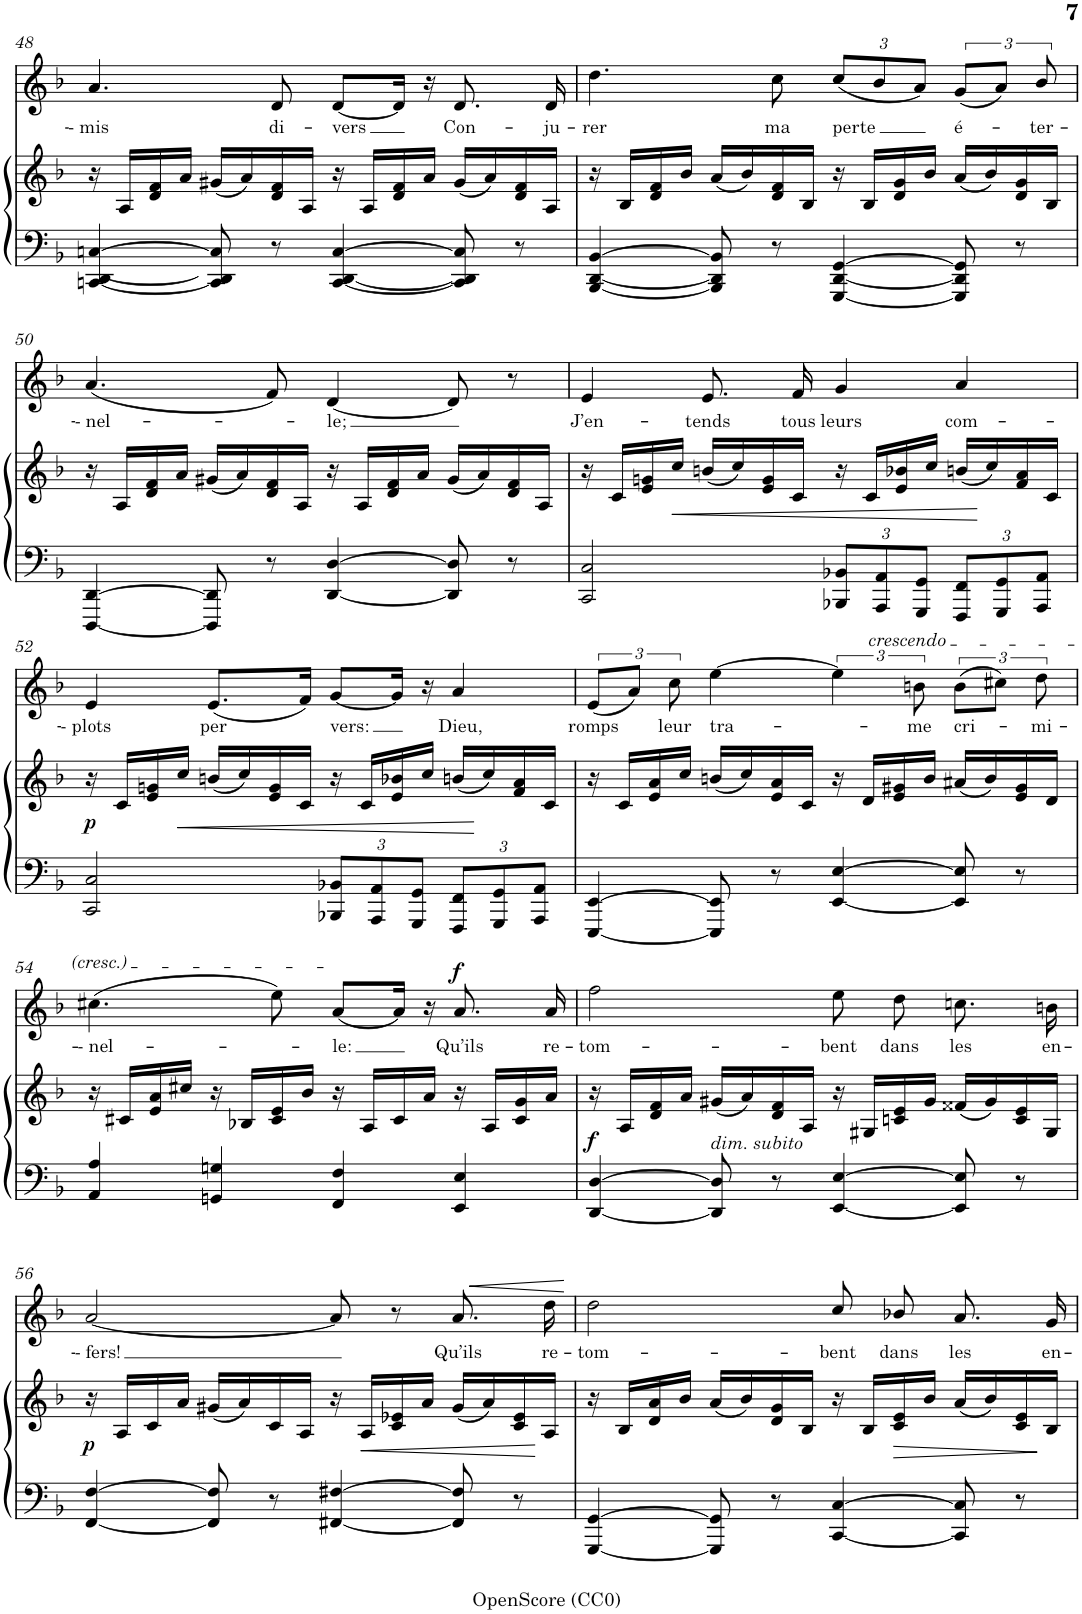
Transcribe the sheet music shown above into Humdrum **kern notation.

**kern	**kern	**dynam	**kern	**text	**dynam
*part2	*part2	*part2	*part1	*part1	*part1
*staff3	*staff2	*staff2/3	*staff1	*staff1	*staff1
*I"Piano	*	*	*I"Chant Voice	*	*
*I'Pno	*	*	*	*	*
!!LO:PB:g=z
*clefF4	*clefG2	*	*clefG2	*	*
*k[b-]	*k[b-]	*	*k[b-]	*	*
*M4/4	*M4/4	*	*M4/4	*	*
*met(c)	*met(c)	*	*met(c)	*	*
=48	=48	=48	=48	=48	=48
!	!	!	!	!LO:LY:b	!
[4CCn/ [<4DD/ [4Cn/	16r	.	4.a/	-- mis	.
.	16A/LL	.	.	.	.
.	16d/ 16f/	.	.	.	.
.	16a/JJ	.	.	.	.
8CC/] 8DD/] 8C/]	(16g#X/LL	.	.	.	.
.	16a/)	.	.	.	.
!	!	!	!	!LO:LY:b	!
8r	16d/ 16f/	.	8d/	di-	.
.	16A/JJ	.	.	.	.
!	!	!	!	!LO:LY:b	!
[4CC/ [<4DD/ [4C/	16r	.	[8d/L	-vers	.
.	16A/LL	.	.	.	.
.	16d/ 16f/	.	16d/Jk]	.	.
.	16a/JJ	.	16r	.	.
!	!	!	!	!LO:LY:b	!
8CC/] 8DD/] 8C/]	(16g#/LL	.	8.d/	Con-	.
.	16a/)	.	.	.	.
8r	16d/ 16f/	.	.	.	.
!	!	!	!	!LO:LY:b	!
.	16A/JJ	.	16d/	-ju-	.
=49	=49	=49	=49	=49	=49
!	!	!	!	!LO:LY:b	!
[4BBB-/ [4DD/ [4BB-/	16r	.	4.dd\	-rer	.
.	16B-/LL	.	.	.	.
.	16d/ 16f/	.	.	.	.
.	16b-/JJ	.	.	.	.
8BBB-/] 8DD/] 8BB-/]	(16a/LL	.	.	.	.
.	16b-/)	.	.	.	.
!	!	!	!	!LO:LY:b	!
8r	16d/ 16f/	.	8cc\	ma	.
.	16B-/JJ	.	.	.	.
*	*	*	*Xbrackettup	*	*
!	!	!	!	!LO:LY:b	!
[4GGG/ [4DD/ [4GG/	16r	.	(12cc/L	perte	.
.	16B-/LL	.	.	.	.
.	.	.	12b-/	.	.
.	16d/ 16g/	.	.	.	.
.	.	.	12a/J)	.	.
.	16b-/JJ	.	.	.	.
*	*	*	*brackettup	*	*
!	!	!	!	!LO:LY:b	!
8GGG/] 8DD/] 8GG/]	(16a/LL	.	(12g/L	é-	.
.	16b-/)	.	.	.	.
.	.	.	12a/J)	.	.
8r	16d/ 16g/	.	.	.	.
!	!	!	!	!LO:LY:b	!
.	.	.	12b-/	-ter-	.
.	16B-/JJ	.	.	.	.
!!LO:LB:g=z
=50	=50	=50	=50	=50	=50
!	!	!	!	!LO:LY:b	!
[4DDD/ [4DD/	16r	.	(4.a/	-- nel-	.
.	16A/LL	.	.	.	.
.	16d/ 16f/	.	.	.	.
.	16a/JJ	.	.	.	.
8DDD/] 8DD/]	(16g#X/LL	.	.	.	.
.	16a/)	.	.	.	.
8r	16d/ 16f/	.	8f/)	.	.
.	16A/JJ	.	.	.	.
!	!	!	!	!LO:LY:b	!
[4DD/ [4D/	16r	.	[4d/	-le;	.
.	16A/LL	.	.	.	.
.	16d/ 16f/	.	.	.	.
.	16a/JJ	.	.	.	.
8DD/] 8D/]	(16g#/LL	.	8d/]	.	.
.	16a/)	.	.	.	.
8r	16d/ 16f/	.	8r	.	.
.	16A/JJ	.	.	.	.
=51	=51	=51	=51	=51	=51
!	!	!	!	!LO:LY:b	!
2CC/ 2C/	16r	.	4e/	J’en-	.
.	16c/LL	.	.	.	.
.	16e/ 16gn/	.	.	.	.
!	!	!LO:HP:b	!	!	!
.	16cc/JJ	<	.	.	.
!	!	!	!	!LO:LY:b	!
.	(16bn/LL	.	8.e/	-tends	.
.	16cc/)	.	.	.	.
.	16e/ 16g/	.	.	.	.
!	!	!	!	!LO:LY:b	!
.	16c/JJ	.	16f/	tous	.
*Xbrackettup	*	*	*	*	*
!	!	!	!	!LO:LY:b	!
12BBB-X/ 12BB-X/L	16r	.	4g/	leurs	.
.	16c/LL	.	.	.	.
12AAA/ 12AA/	.	.	.	.	.
.	16e/ 16b-X/	.	.	.	.
12GGG/ 12GG/J	.	.	.	.	.
.	16cc/JJ	.	.	.	.
!	!	!	!	!LO:LY:b	!
12FFF/ 12FF/L	(16bn/LL	.	4a/	com-	.
.	16cc/)	[	.	.	.
12GGG/ 12GG/	.	.	.	.	.
.	16f/ 16a/	.	.	.	.
12AAA/ 12AA/J	.	.	.	.	.
.	16c/JJ	.	.	.	.
!!LO:LB:g=z
=52	=52	=52	=52	=52	=52
!	!	!LO:DY:b	!	!LO:LY:b	!
2CC/ 2C/	16r	p	4e/	-- plots	.
.	16c/LL	.	.	.	.
.	16e/ 16gn/	.	.	.	.
!	!	!LO:HP:b	!	!	!
.	16cc/JJ	<	.	.	.
!	!	!	!	!LO:LY:b	!
.	(16bn/LL	.	(8.e/L	per	.
.	16cc/)	.	.	.	.
.	16e/ 16g/	.	.	.	.
.	16c/JJ	.	16f/Jk)	.	.
!	!	!	!	!LO:LY:b	!
12BBB-X/ 12BB-X/L	16r	.	[8g/L	vers:	.
.	16c/LL	.	.	.	.
12AAA/ 12AA/	.	.	.	.	.
.	16e/ 16b-X/	.	16g/Jk]	.	.
12GGG/ 12GG/J	.	.	.	.	.
.	16cc/JJ	.	16r	.	.
!	!	!	!	!LO:LY:b	!
12FFF/ 12FF/L	(16bn/LL	.	4a/	Dieu,	.
.	16cc/)	[	.	.	.
12GGG/ 12GG/	.	.	.	.	.
.	16f/ 16a/	.	.	.	.
12AAA/ 12AA/J	.	.	.	.	.
.	16c/JJ	.	.	.	.
=53	=53	=53	=53	=53	=53
!	!	!	!	!LO:LY:b	!
[4EEE/ [4EE/	16r	.	(12e/L	romps	.
.	16c/LL	.	.	.	.
.	.	.	12a/J)	.	.
.	16e/ 16a/	.	.	.	.
!	!	!	!	!LO:LY:b	!
.	.	.	12cc\	leur	.
.	16cc/JJ	.	.	.	.
!	!	!	!	!LO:LY:b	!
8EEE/] 8EE/]	(16bn/LL	.	[4ee\	tra-	.
.	16cc/)	.	.	.	.
8r	16e/ 16a/	.	.	.	.
.	16c/JJ	.	.	.	.
[4EE/ [4E/	16r	.	6ee\]	.	.
.	16d/LL	.	.	.	.
.	16e/ 16g#X/	.	.	.	.
!	!	!	!LO:TX:a:i:t=crescendo	!	!
!	!	!	!	!LO:LY:b	!
.	.	.	12bn\	-me	.
.	16b/JJ	.	.	.	.
!	!	!	!	!LO:LY:b	!
8EE/] 8E/]	(16a#X/LL	.	(12b\L	cri-	.
.	16b/)	.	.	.	.
.	.	.	12cc#X\J)	.	.
8r	16e/ 16g#/	.	.	.	.
!	!	!	!	!LO:LY:b	!
.	.	.	12dd\	-mi-	.
.	16d/JJ	.	.	.	.
!!LO:LB:g=z
=54	=54	=54	=54	=54	=54
!	!	!	!	!LO:LY:b	!
4AA/ 4A/	16r	.	(4.cc#X\	-- nel-	.
.	16c#X/LL	.	.	.	.
.	16e/ 16a/	.	.	.	.
.	16cc#X/JJ	.	.	.	.
4GGn/ 4Gn/	16r	.	.	.	.
.	16B-X/LL	.	.	.	.
.	16c#/ 16e/	.	8ee\)	.	.
.	16b-/JJ	.	.	.	.
!	!	!	!	!LO:LY:b	!
4FF/ 4F/	16r	.	[8a/L	-le:	.
.	16A/LL	.	.	.	.
.	16c#/	.	16a/Jk]	.	.
.	16a/JJ	.	16r	.	.
!	!	!	!	!LO:LY:b	!LO:DY:a
4EE/ 4E/	16r	.	8.a/	Qu’ils	f
.	16A/LL	.	.	.	.
.	16c#/ 16g/	.	.	.	.
!	!	!	!	!LO:LY:b	!
.	16a/JJ	.	16a/	re-	.
=55	=55	=55	=55	=55	=55
!	!	!LO:DY:b	!	!LO:LY:b	!
[4DD/ [4D/	16r	f	2ff\	-tom-	.
.	16A/LL	.	.	.	.
.	16d/ 16f/	.	.	.	.
.	16a/JJ	.	.	.	.
!	!LO:TX:b:i:t=dim. subito	!	!	!	!
8DD/] 8D/]	(16g#X/LL	.	.	.	.
.	16a/)	.	.	.	.
8r	16d/ 16f/	.	.	.	.
.	16A/JJ	.	.	.	.
!	!	!	!	!LO:LY:b	!
[4EE/ [4E/	16r	.	8ee\	-bent	.
.	16G#X/LL	.	.	.	.
!	!	!	!	!LO:LY:b	!
.	16cn/ 16e/	.	8dd\	dans	.
.	16g#/JJ	.	.	.	.
!	!	!	!	!LO:LY:b	!
8EE/] 8E/]	(16f##X/LL	.	8.ccn\	les	.
.	16g#/)	.	.	.	.
8r	16c/ 16e/	.	.	.	.
!	!	!	!	!LO:LY:b	!
.	16G#/JJ	.	16bn\	en-	.
!!LO:LB:g=z
=56	=56	=56	=56	=56	=56
!	!	!LO:DY:b	!	!LO:LY:b	!
[4FF/ [4F/	16r	p	[2a/	-- fers!	.
.	16A/LL	.	.	.	.
.	16c/	.	.	.	.
.	16a/JJ	.	.	.	.
8FF/] 8F/]	(16g#X/LL	.	.	.	.
.	16a/)	.	.	.	.
8r	16c/	.	.	.	.
.	16A/JJ	.	.	.	.
[4FF#X/ [4F#X/	16r	.	8a/]	.	.
!	!	!LO:HP:b	!	!	!
.	16A/LL	<	.	.	.
.	16c/ 16e-X/	.	8r	.	.
.	16a/JJ	.	.	.	.
!	!	!	!	!LO:LY:b	!LO:HP:b
8FF#/] 8F#/]	(16g#/LL	.	8.a/	Qu’ils	<
.	16a/)	.	.	.	.
8r	16c/ 16e-/	.	.	.	.
!	!	!	!	!LO:LY:b	!
.	16A/JJ	[	16dd\	re-	.
.	.	.	.	.	[
=57	=57	=57	=57	=57	=57
!	!	!	!	!LO:LY:b	!
[4GGG/ [4GG/	16r	.	2dd\	-tom-	.
.	16B-/LL	.	.	.	.
.	16d/ 16a/	.	.	.	.
.	16b-/JJ	.	.	.	.
8GGG/] 8GG/]	(16a/LL	.	.	.	.
.	16b-/)	.	.	.	.
8r	16d/ 16g/	.	.	.	.
.	16B-/JJ	.	.	.	.
!	!	!	!	!LO:LY:b	!
[4CC/ [4C/	16r	.	8cc/	-bent	.
.	16B-/LL	.	.	.	.
!	!	!LO:HP:b	!	!LO:LY:b	!
.	16c/ 16e/	>	8b-X/	dans	.
.	16b-/JJ	.	.	.	.
!	!	!	!	!LO:LY:b	!
8CC/] 8C/]	(16a/LL	.	8.a/	les	.
.	16b-/)	.	.	.	.
8r	16c/ 16e/	.	.	.	.
!	!	!	!	!LO:LY:b	!
.	16B-/JJ	]	16g/	en-	.
=	=	=	=	=	=
*-	*-	*-	*-	*-	*-
